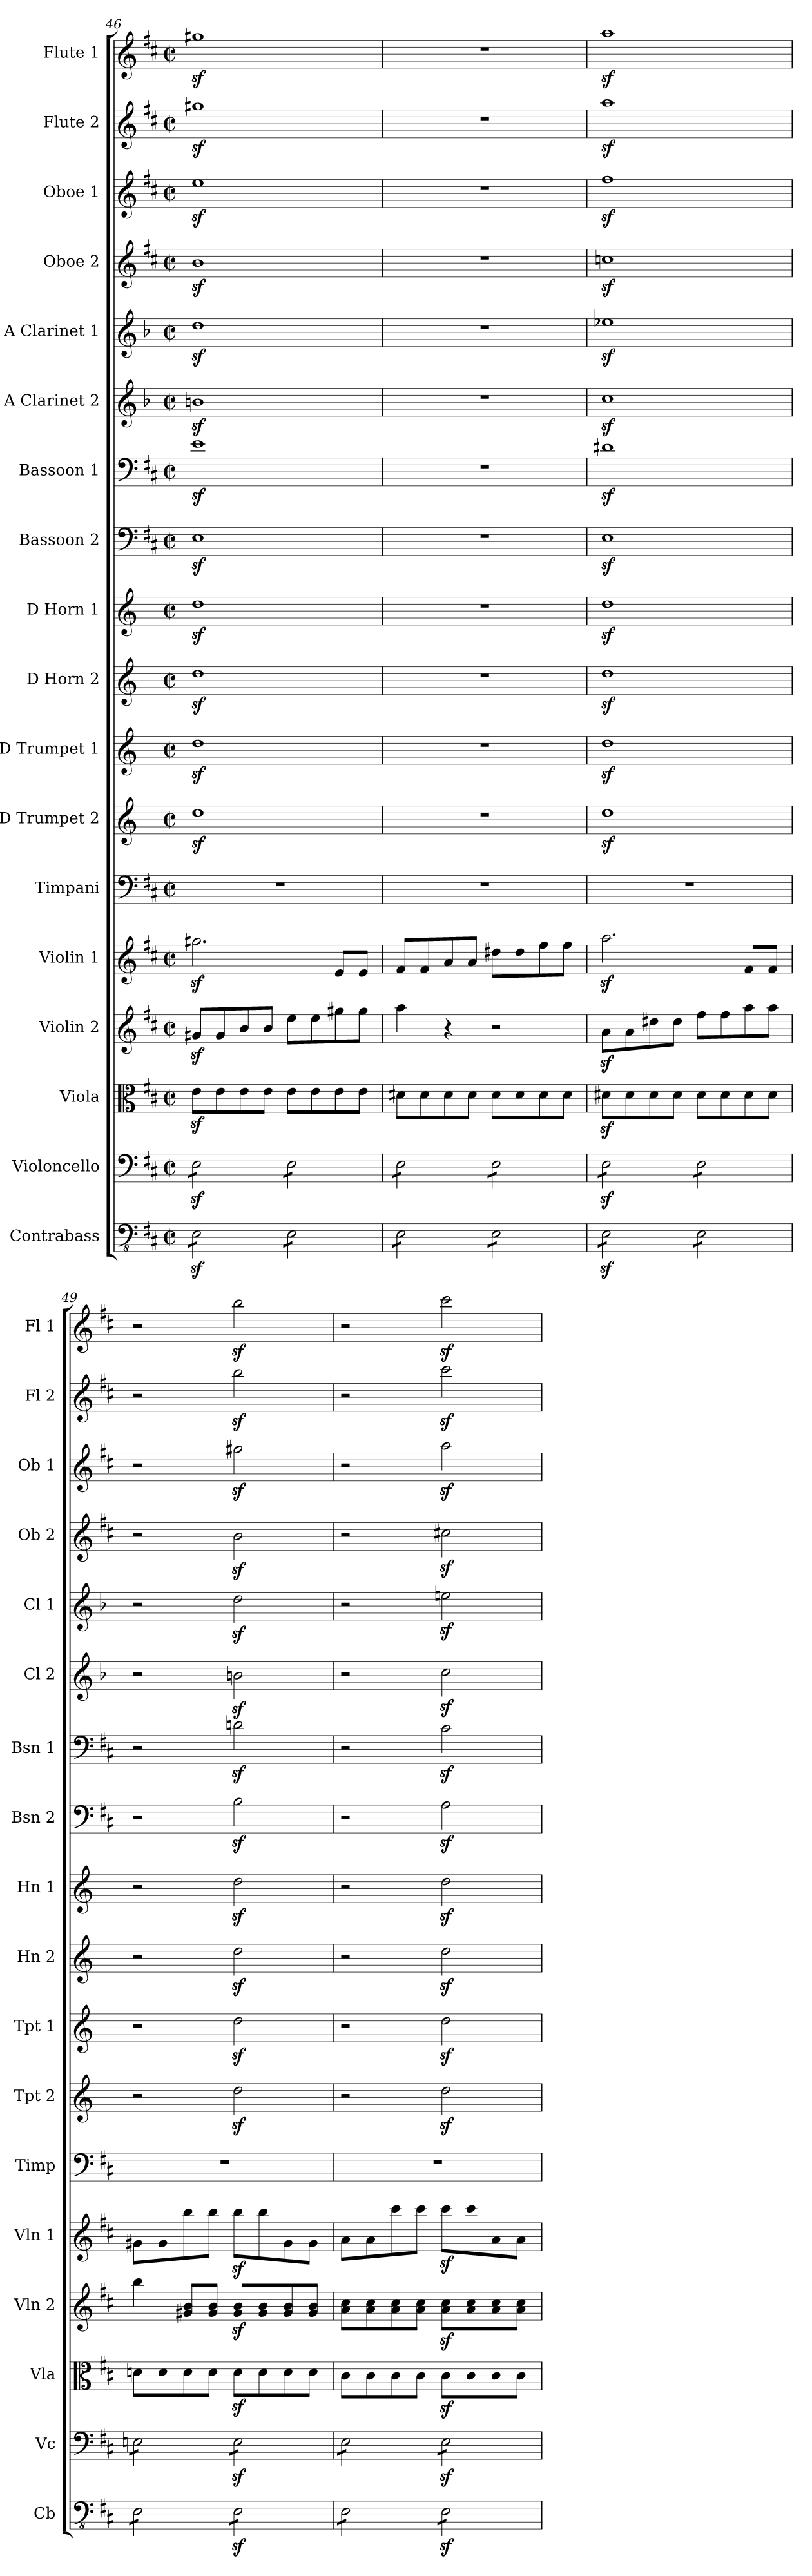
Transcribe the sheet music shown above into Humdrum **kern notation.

**kern	**kern	**kern	**kern	**kern	**kern	**kern	**kern	**kern	**kern	**kern	**kern	**kern	**kern	**kern	**kern	**kern	**kern
*part18	*part17	*part16	*part15	*part14	*part13	*part12	*part11	*part10	*part9	*part8	*part7	*part6	*part5	*part4	*part3	*part2	*part1
*staff18	*staff17	*staff16	*staff15	*staff14	*staff13	*staff12	*staff11	*staff10	*staff9	*staff8	*staff7	*staff6	*staff5	*staff4	*staff3	*staff2	*staff1
*I"Contrabass	*I"Violoncello	*I"Viola	*I"Violin 2	*I"Violin 1	*I"Timpani	*I"D Trumpet 2	*I"D Trumpet 1	*I"D Horn 2	*I"D Horn 1	*I"Bassoon 2	*I"Bassoon 1	*I"A Clarinet 2	*I"A Clarinet 1	*I"Oboe 2	*I"Oboe 1	*I"Flute 2	*I"Flute 1
*I'Cb	*I'Vc	*I'Vla	*I'Vln 2	*I'Vln 1	*I'Timp	*I'Tpt 2	*I'Tpt 1	*I'Hn 2	*I'Hn 1	*I'Bsn 2	*I'Bsn 1	*I'Cl 2	*I'Cl 1	*I'Ob 2	*I'Ob 1	*I'Fl 2	*I'Fl 1
*clefFv4	*clefF4	*clefC3	*clefG2	*clefG2	*clefF4	*clefG2	*clefG2	*clefG2	*clefG2	*clefF4	*clefF4	*clefG2	*clefG2	*clefG2	*clefG2	*clefG2	*clefG2
*	*	*	*	*	*	*ITrd-1c-2	*ITrd-1c-2	*ITrd6c10	*ITrd6c10	*	*	*ITrd2c3	*ITrd2c3	*	*	*	*
*k[f#c#]	*k[f#c#]	*k[f#c#]	*k[f#c#]	*k[f#c#]	*k[f#c#]	*k[f#c#]	*k[f#c#]	*k[f#c#]	*k[f#c#]	*k[f#c#]	*k[f#c#]	*k[f#c#]	*k[f#c#]	*k[f#c#]	*k[f#c#]	*k[f#c#]	*k[f#c#]
*M2/2	*M2/2	*M2/2	*M2/2	*M2/2	*M2/2	*M2/2	*M2/2	*M2/2	*M2/2	*M2/2	*M2/2	*M2/2	*M2/2	*M2/2	*M2/2	*M2/2	*M2/2
*met(c|)	*met(c|)	*met(c|)	*met(c|)	*met(c|)	*met(c|)	*met(c|)	*met(c|)	*met(c|)	*met(c|)	*met(c|)	*met(c|)	*met(c|)	*met(c|)	*met(c|)	*met(c|)	*met(c|)	*met(c|)
=46	=46	=46	=46	=46	=46	=46	=46	=46	=46	=46	=46	=46	=46	=46	=46	=46	=46
*tremolo	*	*	*	*	*	*	*	*	*	*	*	*	*	*	*	*	*
*	*tremolo	*	*	*	*	*	*	*	*	*	*	*	*	*	*	*	*
8EEz<\L	8Ez<\L	8ez<\L	8g#Xz</L	2.gg#Xz<\	1r	1eez<	1eez<	1ez<	1ez<	1Ez<	1ez<	1g#Xz<	1bz<	1bz<	1eez<	1gg#Xz<	1gg#Xz<
8EEz<\	8Ez<\	8e\	8g#/	.	.	.	.	.	.	.	.	.	.	.	.	.	.
8EEz<\	8Ez<\	8e\	8b/	.	.	.	.	.	.	.	.	.	.	.	.	.	.
8EEz<\J	8Ez<\J	8e\J	8b/J	.	.	.	.	.	.	.	.	.	.	.	.	.	.
8EE\L	8E\L	8e\L	8ee\L	.	.	.	.	.	.	.	.	.	.	.	.	.	.
8EE\	8E\	8e\	8ee\	.	.	.	.	.	.	.	.	.	.	.	.	.	.
8EE\	8E\	8e\	8gg#X\	8e/L	.	.	.	.	.	.	.	.	.	.	.	.	.
8EE\J	8E\J	8e\J	8gg#\J	8e/J	.	.	.	.	.	.	.	.	.	.	.	.	.
=47	=47	=47	=47	=47	=47	=47	=47	=47	=47	=47	=47	=47	=47	=47	=47	=47	=47
8EE\L	8E\L	8d#X\L	4aa\	8f#/L	1r	1r	1r	1r	1r	1r	1r	1r	1r	1r	1r	1r	1r
8EE\	8E\	8d#\	.	8f#/	.	.	.	.	.	.	.	.	.	.	.	.	.
8EE\	8E\	8d#\	4r	8a/	.	.	.	.	.	.	.	.	.	.	.	.	.
8EE\J	8E\J	8d#\J	.	8a/J	.	.	.	.	.	.	.	.	.	.	.	.	.
8EE\L	8E\L	8d#\L	2r	8dd#X\L	.	.	.	.	.	.	.	.	.	.	.	.	.
8EE\	8E\	8d#\	.	8dd#\	.	.	.	.	.	.	.	.	.	.	.	.	.
8EE\	8E\	8d#\	.	8ff#\	.	.	.	.	.	.	.	.	.	.	.	.	.
8EE\J	8E\J	8d#\J	.	8ff#\J	.	.	.	.	.	.	.	.	.	.	.	.	.
!!LO:PB:g=z
=48	=48	=48	=48	=48	=48	=48	=48	=48	=48	=48	=48	=48	=48	=48	=48	=48	=48
8EEz<\L	8Ez<\L	8d#Xz<\L	8az<\L	2.aaz<\	1r	1eez<	1eez<	1ez<	1ez<	1Ez<	1d#Xz<	1az<	1ccnz<	1ccnz<	1ff#z<	1aaz<	1aaz<
8EEz<\	8Ez<\	8d#\	8a\	.	.	.	.	.	.	.	.	.	.	.	.	.	.
8EEz<\	8Ez<\	8d#\	8dd#X\	.	.	.	.	.	.	.	.	.	.	.	.	.	.
8EEz<\J	8Ez<\J	8d#\J	8dd#\J	.	.	.	.	.	.	.	.	.	.	.	.	.	.
8EE\L	8E\L	8d#\L	8ff#\L	.	.	.	.	.	.	.	.	.	.	.	.	.	.
8EE\	8E\	8d#\	8ff#\	.	.	.	.	.	.	.	.	.	.	.	.	.	.
8EE\	8E\	8d#\	8aa\	8f#/L	.	.	.	.	.	.	.	.	.	.	.	.	.
8EE\J	8E\J	8d#\J	8aa\J	8f#/J	.	.	.	.	.	.	.	.	.	.	.	.	.
=49	=49	=49	=49	=49	=49	=49	=49	=49	=49	=49	=49	=49	=49	=49	=49	=49	=49
8EE\L	8En\L	8dn\L	4bb\	8g#X\L	1r	2r	2r	2r	2r	2r	2r	2r	2r	2r	2r	2r	2r
8EE\	8En\	8d\	.	8g#\	.	.	.	.	.	.	.	.	.	.	.	.	.
8EE\	8En\	8d\	8g#X/ 8b/L	8bb\	.	.	.	.	.	.	.	.	.	.	.	.	.
8EE\J	8En\J	8d\J	8g#/ 8b/J	8bb\J	.	.	.	.	.	.	.	.	.	.	.	.	.
8EEz<\L	8Ez<\L	8dz<\L	8g#/z< 8b/z<L	8bbz<\L	.	2eez<\	2eez<\	2ez<\	2ez<\	2Bz<\	2dnz<\	2g#Xz<\	2bz<\	2bz<\	2gg#Xz<\	2bbz<\	2bbz<\
8EEz<\	8Ez<\	8d\	8g#/ 8b/	8bb\	.	.	.	.	.	.	.	.	.	.	.	.	.
8EEz<\	8Ez<\	8d\	8g#/ 8b/	8g#\	.	.	.	.	.	.	.	.	.	.	.	.	.
8EEz<\J	8Ez<\J	8d\J	8g#/ 8b/J	8g#\J	.	.	.	.	.	.	.	.	.	.	.	.	.
=50	=50	=50	=50	=50	=50	=50	=50	=50	=50	=50	=50	=50	=50	=50	=50	=50	=50
8EE\L	8E\L	8c#\L	8a\ 8cc#\L	8a\L	1r	2r	2r	2r	2r	2r	2r	2r	2r	2r	2r	2r	2r
8EE\	8E\	8c#\	8a\ 8cc#\	8a\	.	.	.	.	.	.	.	.	.	.	.	.	.
8EE\	8E\	8c#\	8a\ 8cc#\	8ccc#\	.	.	.	.	.	.	.	.	.	.	.	.	.
8EE\J	8E\J	8c#\J	8a\ 8cc#\J	8ccc#\J	.	.	.	.	.	.	.	.	.	.	.	.	.
8EEz<\L	8Ez<\L	8c#z<\L	8a\z< 8cc#\z<L	8ccc#z<\L	.	2eez<\	2eez<\	2ez<\	2ez<\	2Az<\	2c#z<\	2az<\	2cc#Xz<\	2cc#Xz<\	2aaz<\	2ccc#z<\	2ccc#z<\
8EEz<\	8Ez<\	8c#\	8a\ 8cc#\	8ccc#\	.	.	.	.	.	.	.	.	.	.	.	.	.
8EEz<\	8Ez<\	8c#\	8a\ 8cc#\	8a\	.	.	.	.	.	.	.	.	.	.	.	.	.
8EEz<\J	8Ez<\J	8c#\J	8a\ 8cc#\J	8a\J	.	.	.	.	.	.	.	.	.	.	.	.	.
*	*Xtremolo	*	*	*	*	*	*	*	*	*	*	*	*	*	*	*	*
*Xtremolo	*	*	*	*	*	*	*	*	*	*	*	*	*	*	*	*	*
=	=	=	=	=	=	=	=	=	=	=	=	=	=	=	=	=	=
*-	*-	*-	*-	*-	*-	*-	*-	*-	*-	*-	*-	*-	*-	*-	*-	*-	*-
